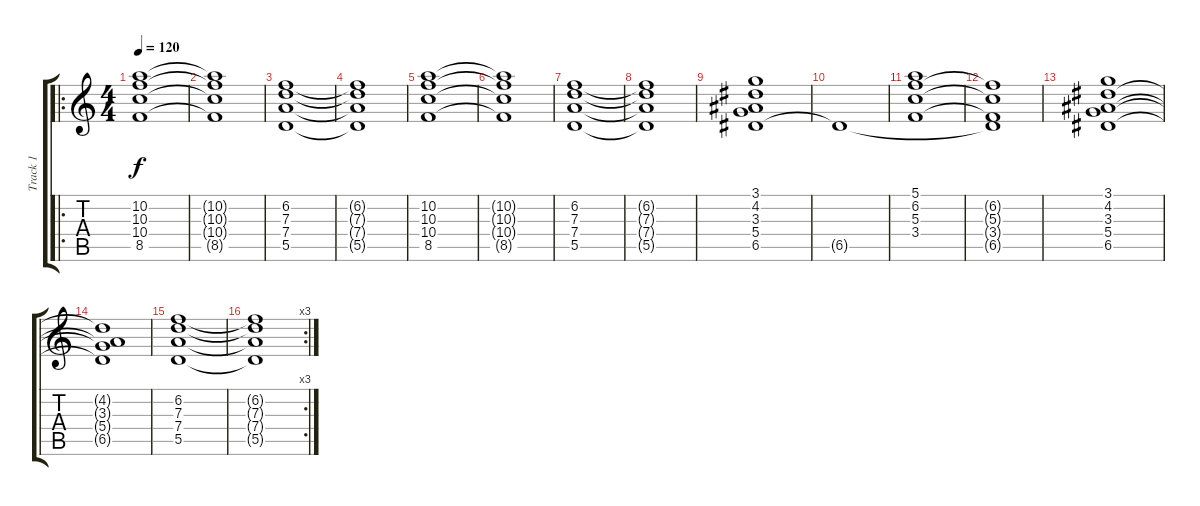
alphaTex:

\track ("Track 1" "Track 1") {instrument acousticguitarsteel}
\staff {score tabs}
\tuning (E4 B3 G3 D3 A2 C2) {hide}
\ro
\ts (4 4)
\tempo 120
\clef g2
\ks c
(10.2 10.3 10.4 8.5).1{dy f} |
(10.2{t} 10.3{t} 10.4{t} 8.5{t}).1 |
(6.2 7.3 7.4 5.5).1 |
(6.2{t} 7.3{t} 7.4{t} 5.5{t}).1 |
(10.2 10.3 10.4 8.5).1 |
(10.2{t} 10.3{t} 10.4{t} 8.5{t}).1 |
(6.2 7.3 7.4 5.5).1 |
(6.2{t} 7.3{t} 7.4{t} 5.5{t}).1 |
(3.1 4.2 3.3 5.4 6.5).1 |
6.5{t}.1 |
(5.1 6.2 5.3 3.4).1 |
(6.2{t} 5.3{t} 3.4{t} 6.5{t}).1 |
(3.1 4.2 3.3 5.4 6.5).1 |
(4.2{t} 3.3{t} 5.4{t} 6.5{t}).1 |
(6.2 7.3 7.4 5.5).1 |
\rc 3
(6.2{t} 7.3{t} 7.4{t} 5.5{t}).1
